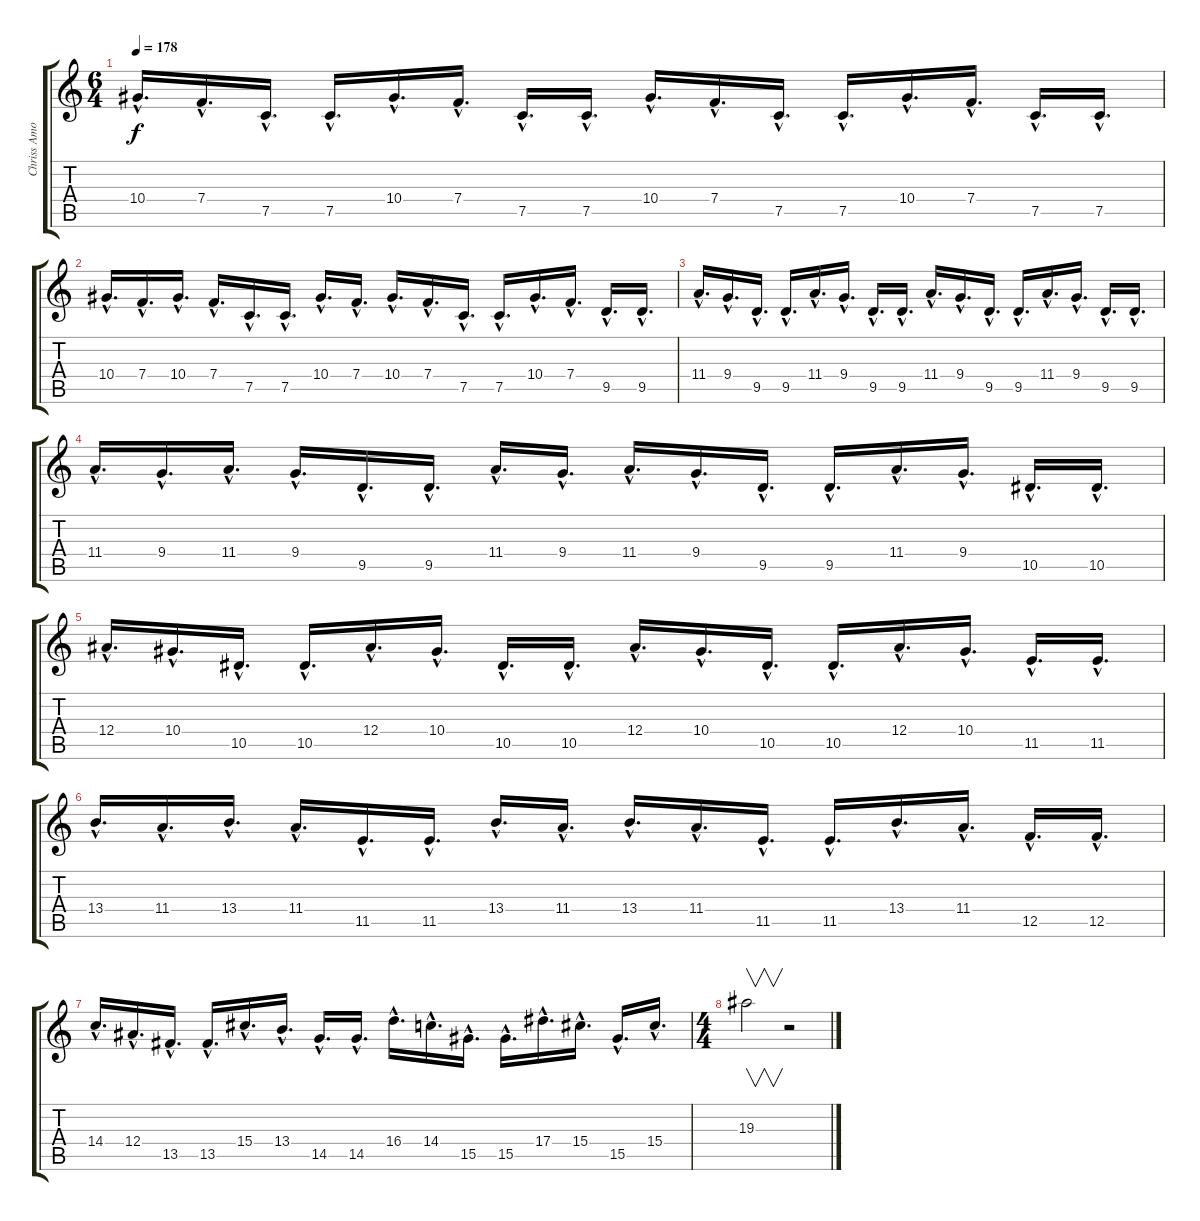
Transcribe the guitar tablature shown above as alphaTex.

\track ("Chriss Amott" "Chriss Amo") {instrument distortionguitar}
\staff {score tabs}
\tuning (C4 G3 Eb3 Bb2 F2 C2) {hide}
\ts (6 4)
\tempo 178
\clef g2
\ks c
10.4{hac}.16{d dy f instrument distortionguitar} 7.4{hac}.16{d} 7.5{hac}.16{d} 7.5{hac}.16{d} 10.4{hac}.16{d} 7.4{hac}.16{d} 7.5{hac}.16{d} 7.5{hac}.16{d} 10.4{hac}.16{d} 7.4{hac}.16{d} 7.5{hac}.16{d} 7.5{hac}.16{d} 10.4{hac}.16{d} 7.4{hac}.16{d} 7.5{hac}.16{d} 7.5{hac}.16{d} |
10.4{hac}.16{d} 7.4{hac}.16{d} 10.4{hac}.16{d} 7.4{hac}.16{d} 7.5{hac}.16{d} 7.5{hac}.16{d} 10.4{hac}.16{d} 7.4{hac}.16{d} 10.4{hac}.16{d} 7.4{hac}.16{d} 7.5{hac}.16{d} 7.5{hac}.16{d} 10.4{hac}.16{d} 7.4{hac}.16{d} 9.5{hac}.16{d} 9.5{hac}.16{d} |
11.4{hac}.16{d} 9.4{hac}.16{d} 9.5{hac}.16{d} 9.5{hac}.16{d} 11.4{hac}.16{d} 9.4{hac}.16{d} 9.5{hac}.16{d} 9.5{hac}.16{d} 11.4{hac}.16{d} 9.4{hac}.16{d} 9.5{hac}.16{d} 9.5{hac}.16{d} 11.4{hac}.16{d} 9.4{hac}.16{d} 9.5{hac}.16{d} 9.5{hac}.16{d} |
11.4{hac}.16{d} 9.4{hac}.16{d} 11.4{hac}.16{d} 9.4{hac}.16{d} 9.5{hac}.16{d} 9.5{hac}.16{d} 11.4{hac}.16{d} 9.4{hac}.16{d} 11.4{hac}.16{d} 9.4{hac}.16{d} 9.5{hac}.16{d} 9.5{hac}.16{d} 11.4{hac}.16{d} 9.4{hac}.16{d} 10.5{hac}.16{d} 10.5{hac}.16{d} |
12.4{hac}.16{d} 10.4{hac}.16{d} 10.5{hac}.16{d} 10.5{hac}.16{d} 12.4{hac}.16{d} 10.4{hac}.16{d} 10.5{hac}.16{d} 10.5{hac}.16{d} 12.4{hac}.16{d} 10.4{hac}.16{d} 10.5{hac}.16{d} 10.5{hac}.16{d} 12.4{hac}.16{d} 10.4{hac}.16{d} 11.5{hac}.16{d} 11.5{hac}.16{d} |
13.4{hac}.16{d} 11.4{hac}.16{d} 13.4{hac}.16{d} 11.4{hac}.16{d} 11.5{hac}.16{d} 11.5{hac}.16{d} 13.4{hac}.16{d} 11.4{hac}.16{d} 13.4{hac}.16{d} 11.4{hac}.16{d} 11.5{hac}.16{d} 11.5{hac}.16{d} 13.4{hac}.16{d} 11.4{hac}.16{d} 12.5{hac}.16{d} 12.5{hac}.16{d} |
14.4{hac}.16{d} 12.4{hac}.16{d} 13.5{hac}.16{d} 13.5{hac}.16{d} 15.4{hac}.16{d} 13.4{hac}.16{d} 14.5{hac}.16{d} 14.5{hac}.16{d} 16.4{hac}.16{d} 14.4{hac}.16{d} 15.5{hac}.16{d} 15.5{hac}.16{d} 17.4{hac}.16{d} 15.4{hac}.16{d} 15.5{hac}.16{d} 15.4{hac}.16{d} |
\ts (4 4)
19.3.2{v} r.2
